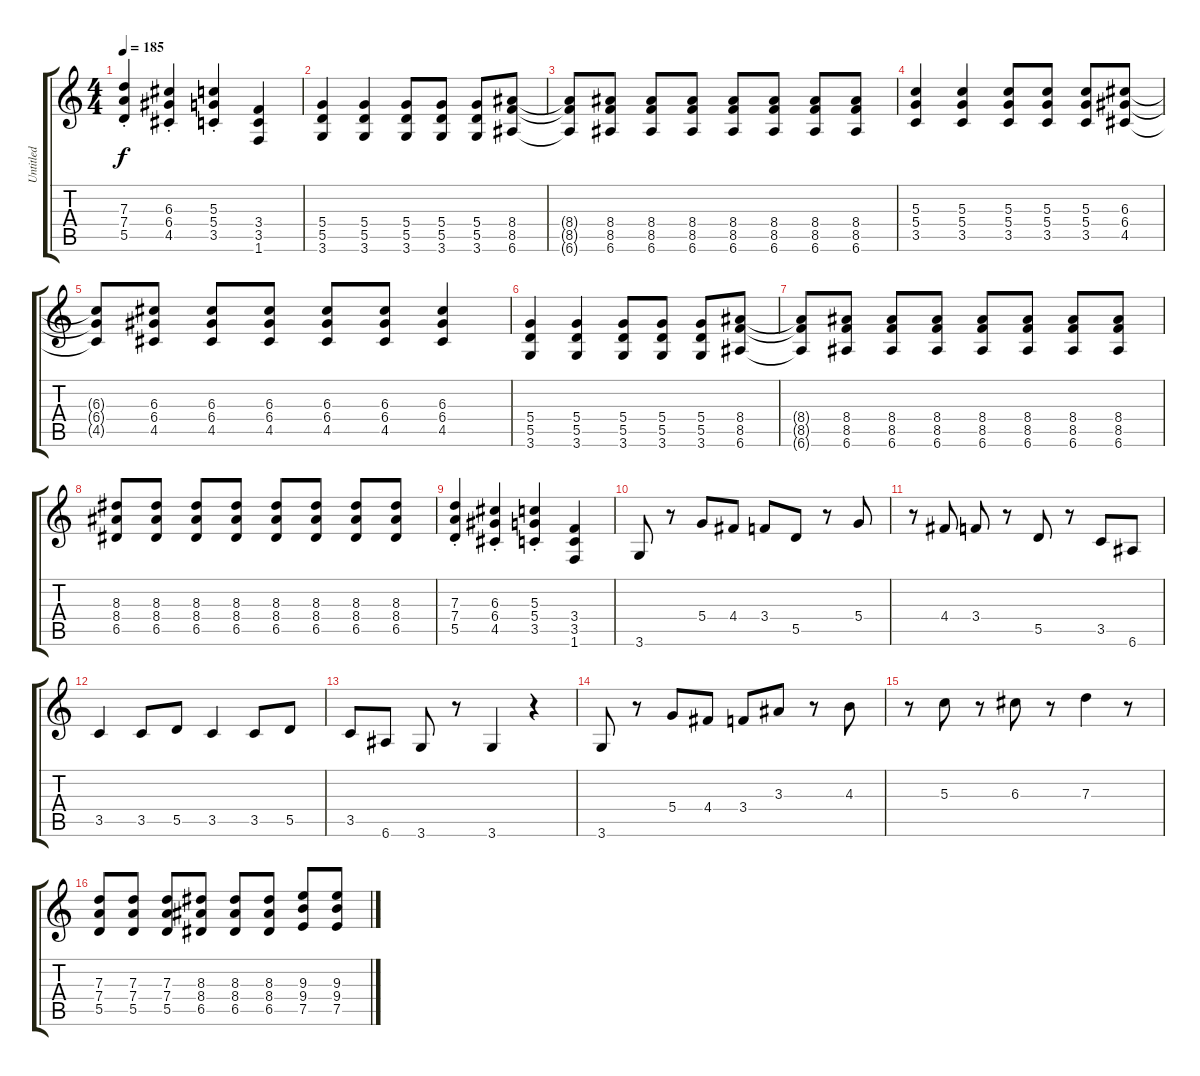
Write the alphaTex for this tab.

\track ("Untitled" "Untitled") {instrument acousticguitarnylon}
\staff {score tabs}
\tuning (E4 B3 G3 D3 A2 E2) {hide}
\ts (4 4)
\tempo 185
\clef g2
\ks c
(7.3{st} 7.4{st} 5.5{st}).4{dy f} (6.3{st} 6.4{st} 4.5{st}).4 (5.3{st} 5.4{st} 3.5{st}).4 (3.4 3.5 1.6).4 |
(5.4 5.5 3.6).4 (5.4 5.5 3.6).4 (5.4 5.5 3.6).8 (5.4 5.5 3.6).8 (5.4 5.5 3.6).8 (8.4 8.5 6.6).8 |
(8.4{t} 8.5{t} 6.6{t}).8 (8.4 8.5 6.6).8 (8.4 8.5 6.6).8 (8.4 8.5 6.6).8 (8.4 8.5 6.6).8 (8.4 8.5 6.6).8 (8.4 8.5 6.6).8 (8.4 8.5 6.6).8 |
(5.3 5.4 3.5).4 (5.3 5.4 3.5).4 (5.3 5.4 3.5).8 (5.3 5.4 3.5).8 (5.3 5.4 3.5).8 (6.3 6.4 4.5).8 |
(6.3{t} 6.4{t} 4.5{t}).8 (6.3 6.4 4.5).8 (6.3 6.4 4.5).8 (6.3 6.4 4.5).8 (6.3 6.4 4.5).8 (6.3 6.4 4.5).8 (6.3 6.4 4.5).4 |
(5.4 5.5 3.6).4 (5.4 5.5 3.6).4 (5.4 5.5 3.6).8 (5.4 5.5 3.6).8 (5.4 5.5 3.6).8 (8.4 8.5 6.6).8 |
(8.4{t} 8.5{t} 6.6{t}).8 (8.4 8.5 6.6).8 (8.4 8.5 6.6).8 (8.4 8.5 6.6).8 (8.4 8.5 6.6).8 (8.4 8.5 6.6).8 (8.4 8.5 6.6).8 (8.4 8.5 6.6).8 |
(8.3 8.4 6.5).8 (8.3 8.4 6.5).8 (8.3 8.4 6.5).8 (8.3 8.4 6.5).8 (8.3 8.4 6.5).8 (8.3 8.4 6.5).8 (8.3 8.4 6.5).8 (8.3 8.4 6.5).8 |
(7.3{st} 7.4{st} 5.5{st}).4 (6.3{st} 6.4{st} 4.5{st}).4 (5.3{st} 5.4{st} 3.5{st}).4 (3.4 3.5 1.6).4 |
3.6.8 r.8 5.4.8 4.4.8 3.4.8 5.5.8 r.8 5.4.8 |
r.8 4.4.8 3.4.8 r.8 5.5.8 r.8 3.5.8 6.6.8 |
3.5.4 3.5.8 5.5.8 3.5.4 3.5.8 5.5.8 |
3.5.8 6.6.8 3.6.8 r.8 3.6.4 r.4 |
3.6.8 r.8 5.4.8 4.4.8 3.4.8 3.3.8 r.8 4.3.8 |
r.8 5.3.8 r.8 6.3.8 r.8 7.3.4 r.8 |
(7.3 7.4 5.5).8 (7.3 7.4 5.5).8 (7.3 7.4 5.5).8 (8.3 8.4 6.5).8 (8.3 8.4 6.5).8 (8.3 8.4 6.5).8 (9.3 9.4 7.5).8 (9.3 9.4 7.5).8
